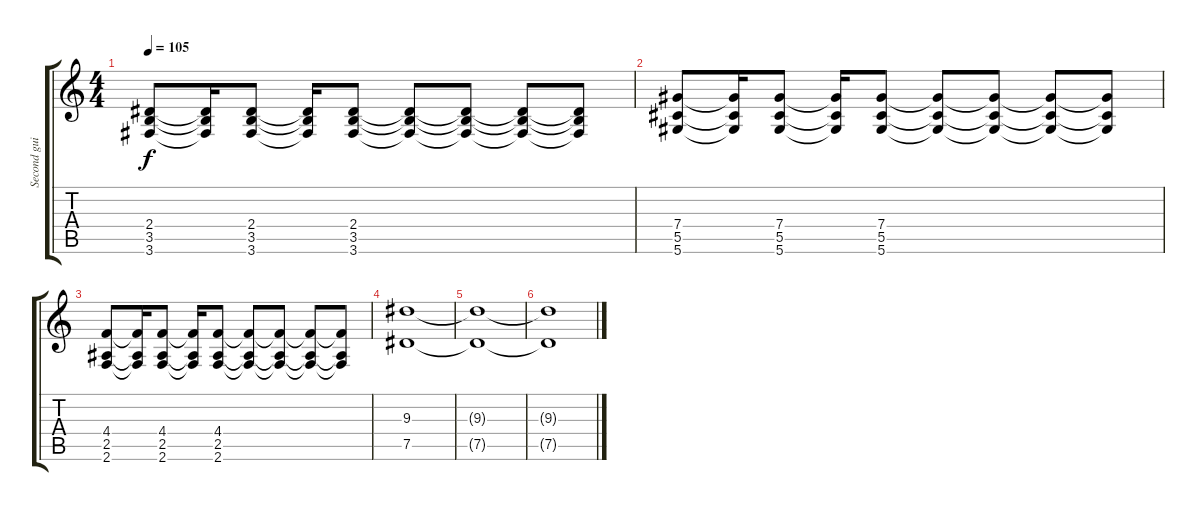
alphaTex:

\track ("Second guitar (Mike Shinoda)" "Second gui") {instrument distortionguitar}
\staff {score tabs}
\tuning (Eb4 Bb3 Gb3 Db3 Ab2 Eb2) {hide}
\ts (4 4)
\tempo 105
\clef g2
\ks c
(2.4 3.5 3.6).8{dy f} (2.4{t} 3.5{t} 3.6{t}).16 (2.4 3.5 3.6).8 (2.4{t} 3.5{t} 3.6{t}).16 (2.4 3.5 3.6).8 (2.4{t} 3.5{t} 3.6{t}).8 (2.4{t} 3.5{t} 3.6{t}).8 (2.4{t} 3.5{t} 3.6{t}).8 (2.4{t} 3.5{t} 3.6{t}).8 |
(7.4 5.5 5.6).8 (7.4{t} 5.5{t} 5.6{t}).16 (7.4 5.5 5.6).8 (7.4{t} 5.5{t} 5.6{t}).16 (7.4 5.5 5.6).8 (7.4{t} 5.5{t} 5.6{t}).8 (7.4{t} 5.5{t} 5.6{t}).8 (7.4{t} 5.5{t} 5.6{t}).8 (7.4{t} 5.5{t} 5.6{t}).8 |
(4.4 2.5 2.6).8 (4.4{t} 2.5{t} 2.6{t}).16 (4.4 2.5 2.6).8 (4.4{t} 2.5{t} 2.6{t}).16 (4.4 2.5 2.6).8 (4.4{t} 2.5{t} 2.6{t}).8 (4.4{t} 2.5{t} 2.6{t}).8 (4.4{t} 2.5{t} 2.6{t}).8 (4.4{t} 2.5{t} 2.6{t}).8 |
(9.3 7.5).1{volume 12} |
(9.3{t} 7.5{t}).1{volume 0} |
(9.3{t} 7.5{t}).1
